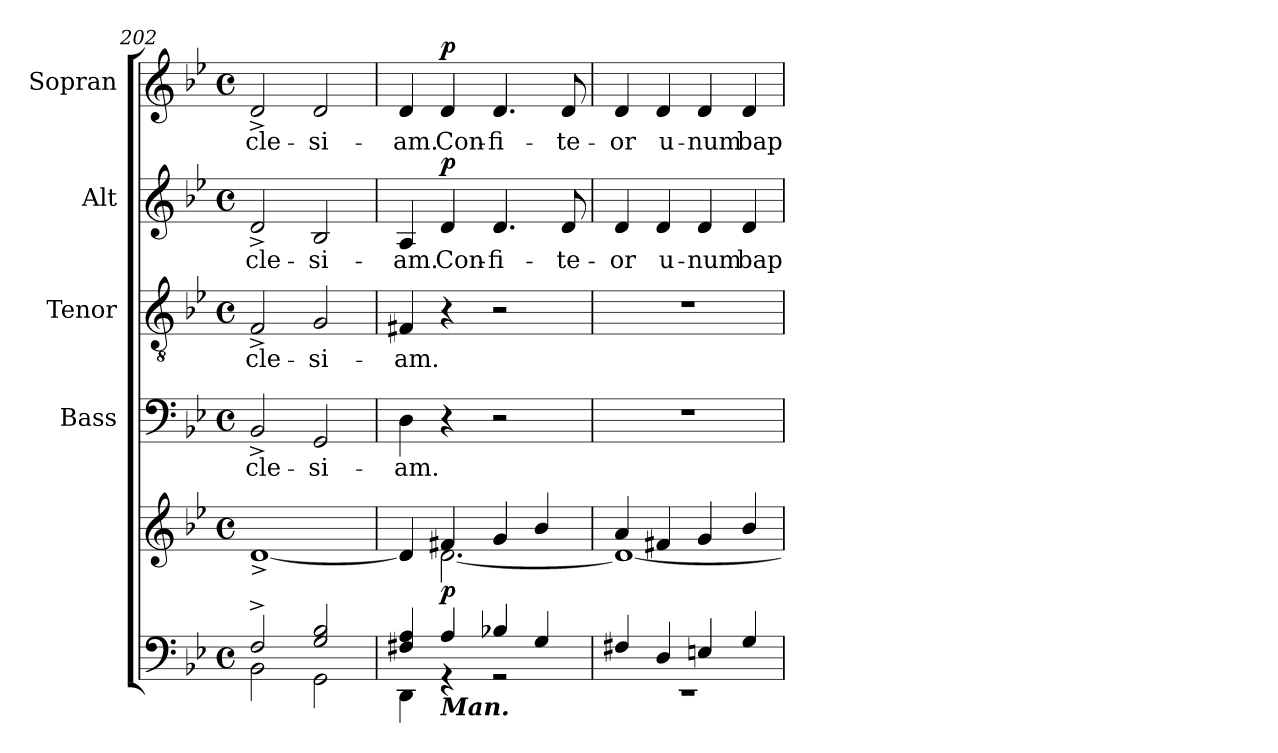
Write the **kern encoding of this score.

**kern	**kern	**dynam	**kern	**text	**kern	**text	**kern	**text	**dynam	**kern	**text	**dynam
*part5	*part5	*part5	*part4	*part4	*part3	*part3	*part2	*part2	*part2	*part1	*part1	*part1
*staff6	*staff5	*staff5/6	*staff4	*staff4	*staff3	*staff3	*staff2	*staff2	*staff2	*staff1	*staff1	*staff1
*	*	*	*I"Bass	*	*I"Tenor	*	*I"Alt	*	*	*I"Sopran	*	*
*	*	*	*I'B.	*	*I'T.	*	*I'A.	*	*	*I'S.	*	*
!!LO:PB:g=z
*clefF4	*clefG2	*	*clefF4	*	*clefGv2	*	*clefG2	*	*	*clefG2	*	*
*k[b-e-]	*k[b-e-]	*	*k[b-e-]	*	*k[b-e-]	*	*k[b-e-]	*	*	*k[b-e-]	*	*
*B-:	*B-:	*	*B-:	*	*B-:	*	*B-:	*	*	*B-:	*	*
*M4/4	*M4/4	*	*M4/4	*	*M4/4	*	*M4/4	*	*	*M4/4	*	*
*met(c)	*met(c)	*	*met(c)	*	*met(c)	*	*met(c)	*	*	*met(c)	*	*
=202	=202	=202	=202	=202	=202	=202	=202	=202	=202	=202	=202	=202
*^	*	*	*	*	*	*	*	*	*	*	*	*
!	!	!	!	!	!LO:LY:b	!	!LO:LY:b	!	!LO:LY:b	!	!	!LO:LY:b	!
2F^</	2BB-\	[1d^>	.	2BB-^>/	-cle-	2F^>/	-cle-	2d^>/	-cle-	.	2d^>/	-cle-	.
!	!	!	!	!	!LO:LY:b	!	!LO:LY:b	!	!LO:LY:b	!	!	!LO:LY:b	!
2G/ 2B-/	2GG\	.	.	2GG/	-si-	2G/	-si-	2B-/	-si-	.	2d/	-si-	.
=203	=203	=203	=203	=203	=203	=203	=203	=203	=203	=203	=203	=203	=203
*	*	*^	*	*	*	*	*	*	*	*	*	*	*
!	!	!	!	!	!	!LO:LY:b	!	!LO:LY:b	!	!LO:LY:b	!	!	!LO:LY:b	!
4F#X/ 4A/	4DD\	4d/]	4ryy	.	4D\	-am.	4F#X/	-am.	4A/	-am.	.	4d/	-am.	.
!LO:TX:b:Bi:t=Man.	!	!	!	!	!	!	!	!	!	!	!	!	!	!
!	!	!	!	!LO:DY:b	!	!	!	!	!	!LO:LY:b	!LO:DY:a	!	!LO:LY:b	!LO:DY:a
4A/	4rFF	4f#X/	[<2.d\	p	4r	.	4r	.	4d/	Con-	p	4d/	Con-	p
!	!	!	!	!	!	!	!	!	!	!LO:LY:b	!	!	!LO:LY:b	!
4B-X/	2rGG	4g/	.	.	2r	.	2r	.	4.d/	-fi-	.	4.d/	-fi-	.
4G/	.	4b-/	.	.	.	.	.	.	.	.	.	.	.	.
!	!	!	!	!	!	!	!	!	!	!LO:LY:b	!	!	!LO:LY:b	!
.	.	.	.	.	.	.	.	.	8d/	-te-	.	8d/	-te-	.
=204	=204	=204	=204	=204	=204	=204	=204	=204	=204	=204	=204	=204	=204	=204
!	!	!	!	!	!	!	!	!	!	!LO:LY:b	!	!	!LO:LY:b	!
4F#X/	1rEE	4a/	1d_	.	1r	.	1r	.	4d/	-or	.	4d/	-or	.
!	!	!	!	!	!	!	!	!	!	!LO:LY:b	!	!	!LO:LY:b	!
4D/	.	4f#X/	.	.	.	.	.	.	4d/	u-	.	4d/	u-	.
!	!	!	!	!	!	!	!	!	!	!LO:LY:b	!	!	!LO:LY:b	!
4En/	.	4g/	.	.	.	.	.	.	4d/	-num	.	4d/	-num	.
!	!	!	!	!	!	!	!	!	!	!LO:LY:b	!	!	!LO:LY:b	!
4G/	.	4b-/	.	.	.	.	.	.	4d/	bap-	.	4d/	bap-	.
*v	*v	*	*	*	*	*	*	*	*	*	*	*	*	*
*	*v	*v	*	*	*	*	*	*	*	*	*	*	*
=	=	=	=	=	=	=	=	=	=	=	=	=
*-	*-	*-	*-	*-	*-	*-	*-	*-	*-	*-	*-	*-
